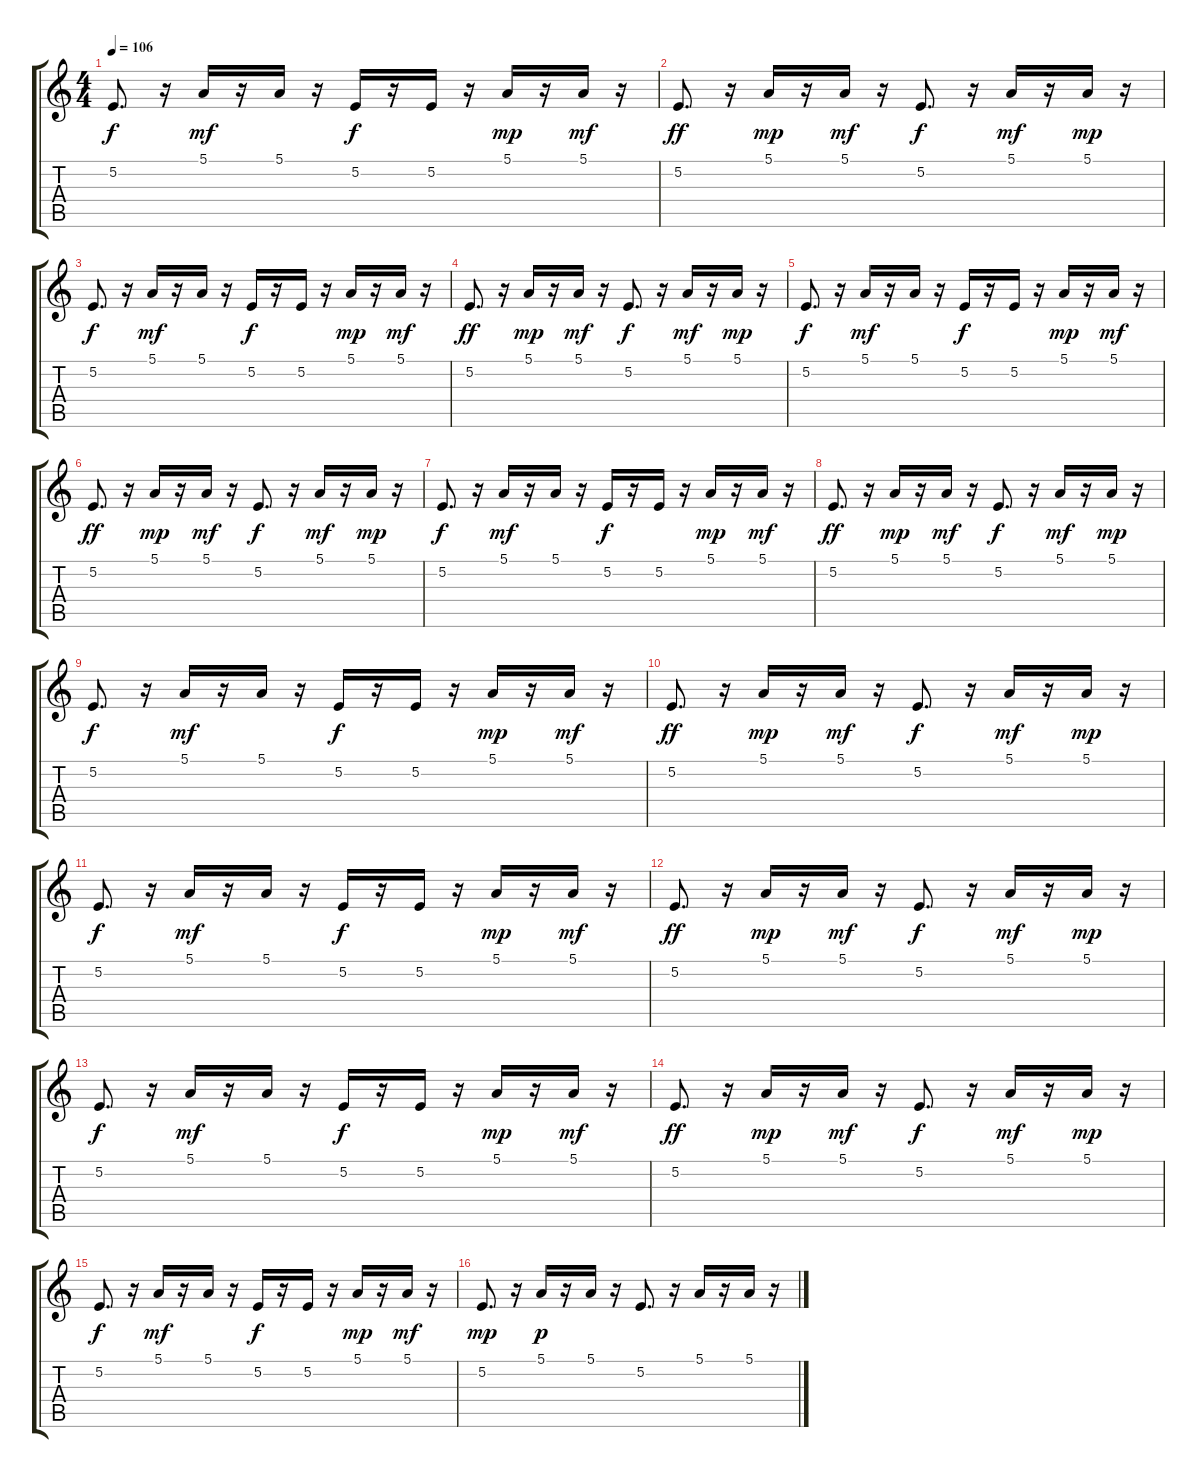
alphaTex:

\track "" {instrument choiraahs}
\staff {score tabs}
\tuning (E4 B3 G3 D3 A2 E2) {hide}
\ts (4 4)
\tempo 106
\clef g2
\ks c
5.2.8{d dy f} r.16 5.1.16{dy mf} r.16 5.1.16 r.16 5.2.16{dy f} r.16 5.2.16 r.16 5.1.16{dy mp} r.16 5.1.16{dy mf} r.16 |
5.2.8{d dy ff} r.16 5.1.16{dy mp} r.16 5.1.16{dy mf} r.16 5.2.8{d dy f} r.16 5.1.16{dy mf} r.16 5.1.16{dy mp} r.16 |
5.2.8{d dy f} r.16 5.1.16{dy mf} r.16 5.1.16 r.16 5.2.16{dy f} r.16 5.2.16 r.16 5.1.16{dy mp} r.16 5.1.16{dy mf} r.16 |
5.2.8{d dy ff} r.16 5.1.16{dy mp} r.16 5.1.16{dy mf} r.16 5.2.8{d dy f} r.16 5.1.16{dy mf} r.16 5.1.16{dy mp} r.16 |
5.2.8{d dy f} r.16 5.1.16{dy mf} r.16 5.1.16 r.16 5.2.16{dy f} r.16 5.2.16 r.16 5.1.16{dy mp} r.16 5.1.16{dy mf} r.16 |
5.2.8{d dy ff} r.16 5.1.16{dy mp} r.16 5.1.16{dy mf} r.16 5.2.8{d dy f} r.16 5.1.16{dy mf} r.16 5.1.16{dy mp} r.16 |
5.2.8{d dy f} r.16 5.1.16{dy mf} r.16 5.1.16 r.16 5.2.16{dy f} r.16 5.2.16 r.16 5.1.16{dy mp} r.16 5.1.16{dy mf} r.16 |
5.2.8{d dy ff} r.16 5.1.16{dy mp} r.16 5.1.16{dy mf} r.16 5.2.8{d dy f} r.16 5.1.16{dy mf} r.16 5.1.16{dy mp} r.16 |
5.2.8{d dy f} r.16 5.1.16{dy mf} r.16 5.1.16 r.16 5.2.16{dy f} r.16 5.2.16 r.16 5.1.16{dy mp} r.16 5.1.16{dy mf} r.16 |
5.2.8{d dy ff} r.16 5.1.16{dy mp} r.16 5.1.16{dy mf} r.16 5.2.8{d dy f} r.16 5.1.16{dy mf} r.16 5.1.16{dy mp} r.16 |
5.2.8{d dy f} r.16 5.1.16{dy mf} r.16 5.1.16 r.16 5.2.16{dy f} r.16 5.2.16 r.16 5.1.16{dy mp} r.16 5.1.16{dy mf} r.16 |
5.2.8{d dy ff} r.16 5.1.16{dy mp} r.16 5.1.16{dy mf} r.16 5.2.8{d dy f} r.16 5.1.16{dy mf} r.16 5.1.16{dy mp} r.16 |
5.2.8{d dy f} r.16 5.1.16{dy mf} r.16 5.1.16 r.16 5.2.16{dy f} r.16 5.2.16 r.16 5.1.16{dy mp} r.16 5.1.16{dy mf} r.16 |
5.2.8{d dy ff} r.16 5.1.16{dy mp} r.16 5.1.16{dy mf} r.16 5.2.8{d dy f} r.16 5.1.16{dy mf} r.16 5.1.16{dy mp} r.16 |
5.2.8{d dy f} r.16 5.1.16{dy mf} r.16 5.1.16 r.16 5.2.16{dy f} r.16 5.2.16 r.16 5.1.16{dy mp} r.16 5.1.16{dy mf} r.16 |
5.2.8{d dy mp} r.16 5.1.16{dy p} r.16 5.1.16 r.16 5.2.8{d} r.16 5.1.16 r.16 5.1.16 r.16
